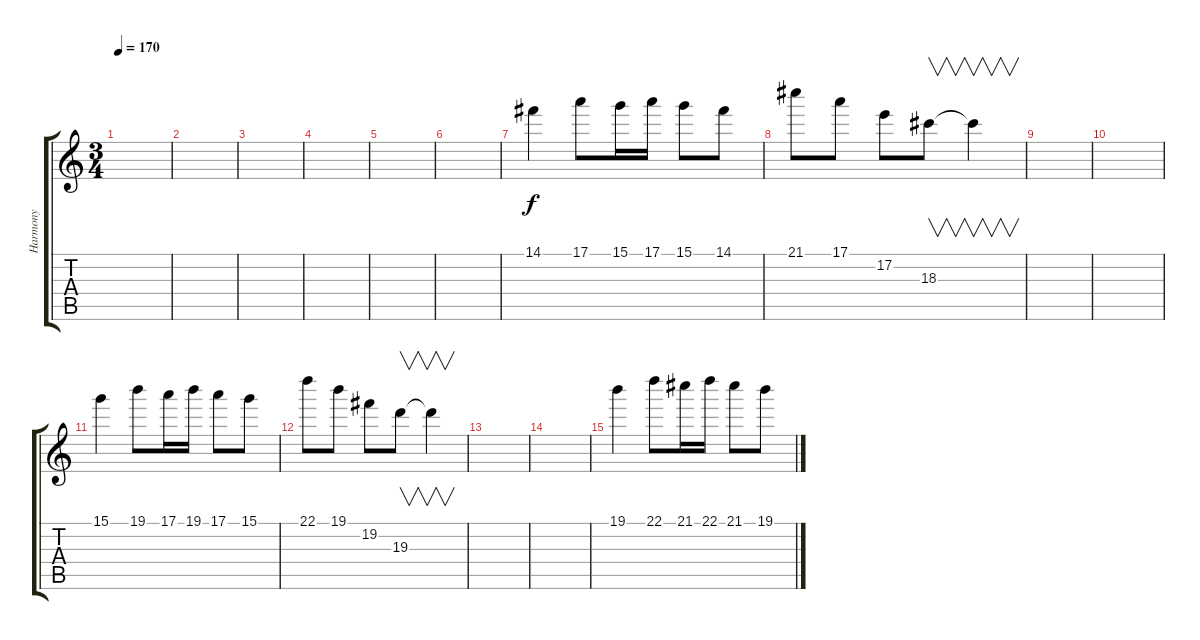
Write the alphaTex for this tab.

\track ("Harmony" "Harmony") {instrument distortionguitar}
\staff {score tabs}
\tuning (E4 B3 G3 D3 A2 E2) {hide}
\ts (3 4)
\tempo 170
\clef g2
\ks c
|
|
|
|
|
|
14.1.4 17.1.8 15.1.16 17.1.16 15.1.8 14.1.8 |
21.1.8 17.1.8 17.2.8 18.3.8{v} 18.3{t}.4{v} |
|
|
15.1.4 19.1.8 17.1.16 19.1.16 17.1.8 15.1.8 |
22.1.8 19.1.8 19.2.8 19.3.8{v} 19.3{t}.4{v} |
|
|
19.1.4 22.1.8 21.1.16 22.1.16 21.1.8 19.1.8
